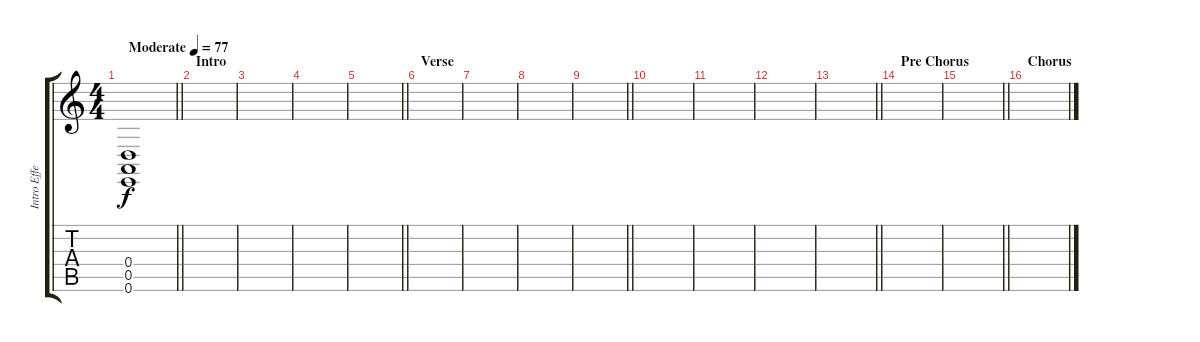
\track ("Intro Effects" "Intro Effe") {instrument seashore}
\staff {score tabs}
\tuning (E4 B3 G3 D3 A2 E2) {hide}
\ts (4 4)
\tempo (77 "Moderate")
\clef g2
\barLineRight lightlight
\ks c
(0.4 0.5 0.6).1{dy f volume 13 instrument seashore} |
\section ("" "Intro")
|
|
|
\barLineRight lightlight
|
\section ("" "Verse")
|
|
|
\barLineRight lightlight
|
|
|
|
\barLineRight lightlight
|
\section ("" "Pre Chorus")
|
\barLineRight lightlight
|
\section ("" "Chorus")
